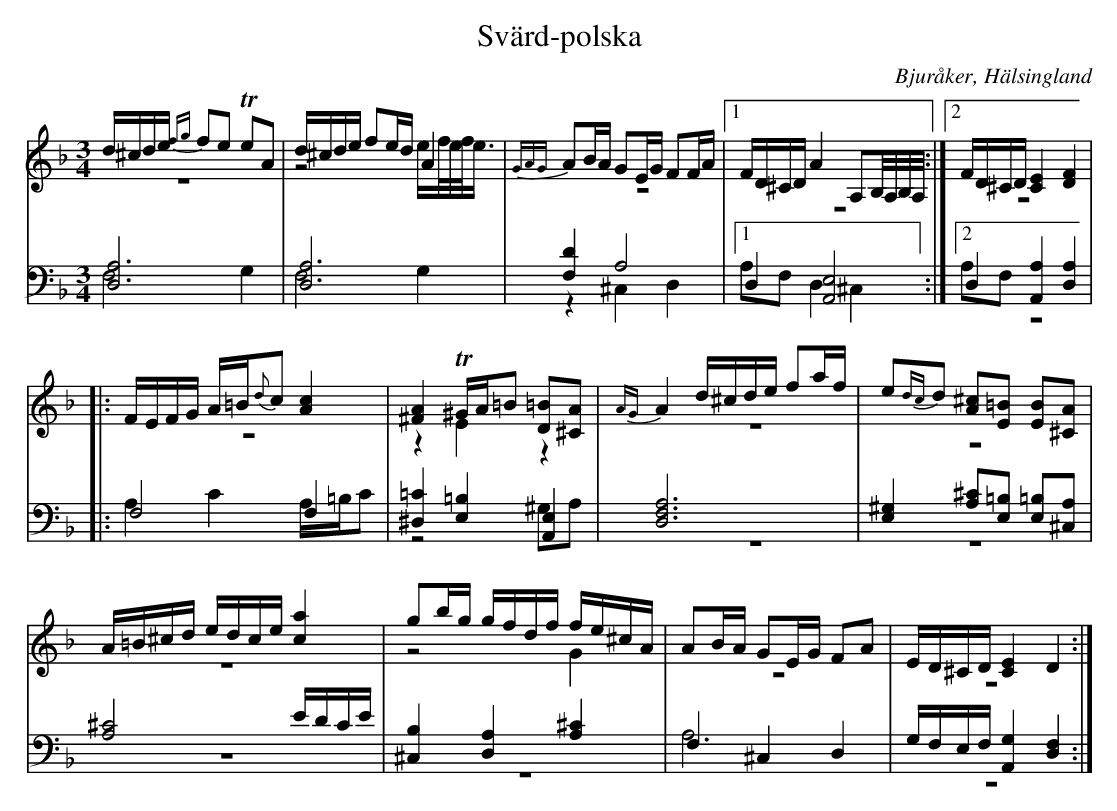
X:1
T: Svärd-polska
O: Bjuråker, Hälsingland
M: 3/4
L: 1/8
K: Dm
V:1
V:2 merge
V:3
V:4 merge
V:1
d/^c/d/e/ {fg}fe TeA|d/^c/d/e/ fe/d/ A2|{GAG}AB/A/ GE/G/ FF/A/|1 F/D/^C/D/ A2 A,B,//A,//B,//A,//:|2 F/D/^C/D/ [C2E2] [D2F2]|
|:F/E/F/G/ A/=B/{d}c [A2c2]|[^F2A2] T^G/A/=B [D=B][^CA]|{AG}A2 d/^c/d/e/ fa/f/|e{dc}d [A^c][E=B] [EB][^CA]|
A/=B/^c/d/ e/d/c/e/ [c2a2]|gb/g/ g/f/d/f/ f/e/^c/A/|AB/A/ GE/G/ FA|E/D/^C/D/ [C2E2] D2:|
V:2
z6|z4 e/f//e//f//e3/4|z6|1 z6:|2 z6|
|:z6|z2 E2 z2|z6|z6|
z6|z4 G2|z6|z6:|
V:3 clef=bass
[D,6A,6]|[D,6A,6]|[F,2D2] A,4|1 D,2 [A,,4E,4]:|2 D,2 [A,,2A,2] [D,2A,2]|
|:F,4 F,2|[^D,2=C2] [E,2=B,2] [A,,2E,2]|[D,6F,6A,6]|[E,2^G,2] [A,^C][E,=B,] [E,=B,][^C,A,]|
[A,4^C4] E/D/C/E/|[^C,2B,2]  [D,2A,2] [A,2^C2]|F,2 ^C,2 D,2|G,/F,/E,/F,/ [A,,2G,2] [D,2F,2]:|
V:4 clef=bass
F,4 G,2|F,4 G,2|z2 ^C,2 D,2|1 A,F, D,2 ^C,2:|2 A,F,  z4|
|:A,2 C2 A,/=B,/C|z4 ^G,A,|z6|z6|
z6|z6|A,6|z6:|
